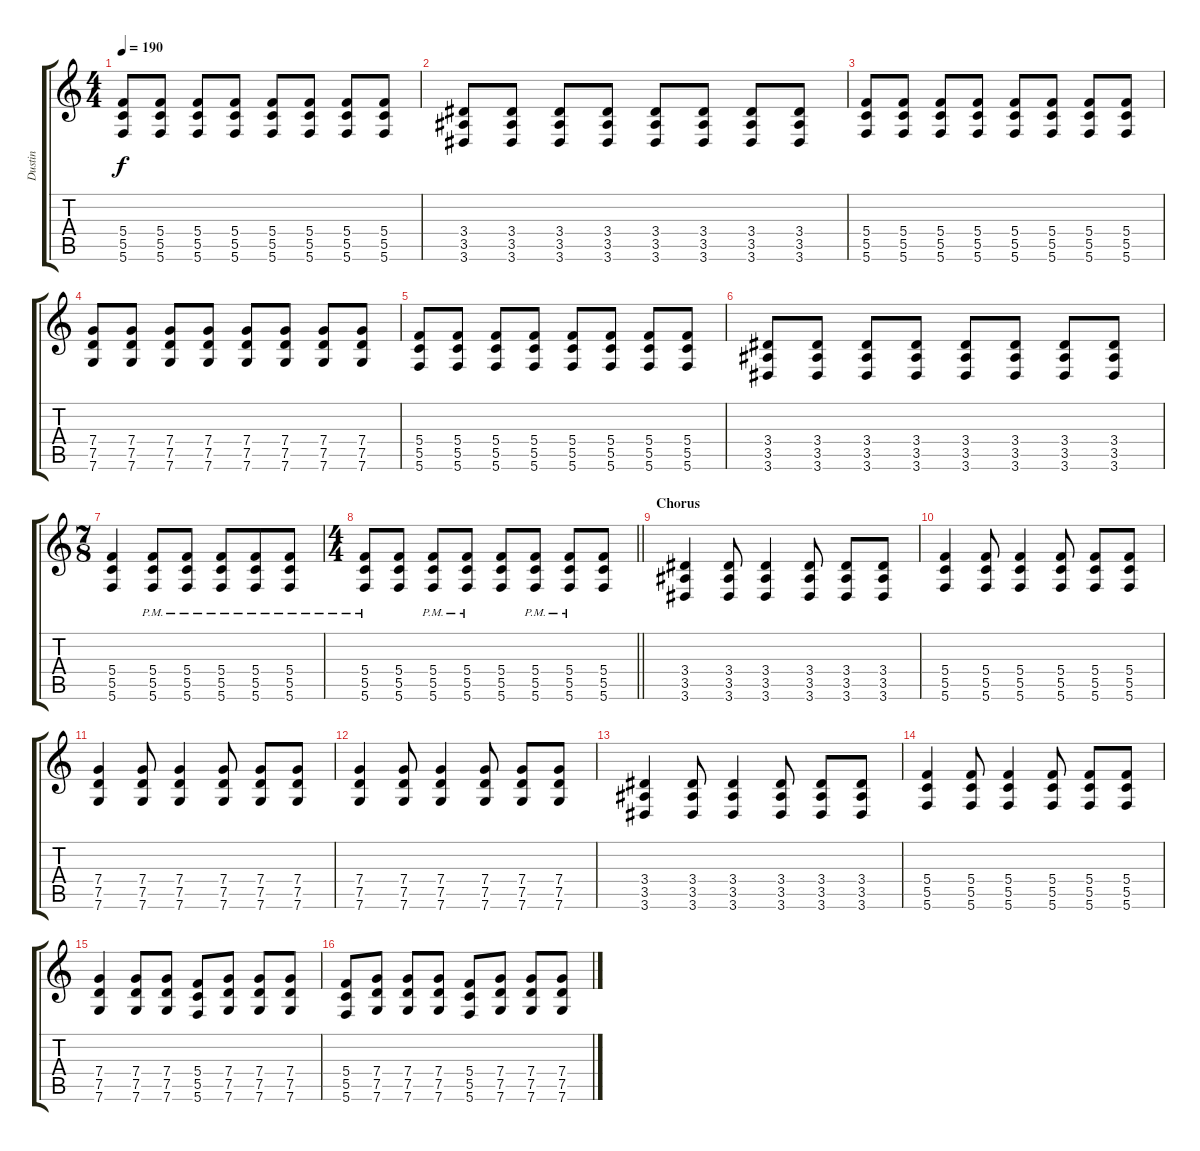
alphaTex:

\track ("Dustin" "Dustin") {instrument overdrivenguitar}
\staff {score tabs}
\tuning (D4 A3 F3 C3 G2 C2) {hide}
\ts (4 4)
\tempo 190
\clef g2
\ks c
(5.4 5.5 5.6).8{dy f} (5.4 5.5 5.6).8 (5.4 5.5 5.6).8 (5.4 5.5 5.6).8 (5.4 5.5 5.6).8 (5.4 5.5 5.6).8 (5.4 5.5 5.6).8 (5.4 5.5 5.6).8 |
(3.4 3.5 3.6).8 (3.4 3.5 3.6).8 (3.4 3.5 3.6).8 (3.4 3.5 3.6).8 (3.4 3.5 3.6).8 (3.4 3.5 3.6).8 (3.4 3.5 3.6).8 (3.4 3.5 3.6).8 |
(5.4 5.5 5.6).8 (5.4 5.5 5.6).8 (5.4 5.5 5.6).8 (5.4 5.5 5.6).8 (5.4 5.5 5.6).8 (5.4 5.5 5.6).8 (5.4 5.5 5.6).8 (5.4 5.5 5.6).8 |
(7.4 7.5 7.6).8 (7.4 7.5 7.6).8 (7.4 7.5 7.6).8 (7.4 7.5 7.6).8 (7.4 7.5 7.6).8 (7.4 7.5 7.6).8 (7.4 7.5 7.6).8 (7.4 7.5 7.6).8 |
(5.4 5.5 5.6).8 (5.4 5.5 5.6).8 (5.4 5.5 5.6).8 (5.4 5.5 5.6).8 (5.4 5.5 5.6).8 (5.4 5.5 5.6).8 (5.4 5.5 5.6).8 (5.4 5.5 5.6).8 |
(3.4 3.5 3.6).8 (3.4 3.5 3.6).8 (3.4 3.5 3.6).8 (3.4 3.5 3.6).8 (3.4 3.5 3.6).8 (3.4 3.5 3.6).8 (3.4 3.5 3.6).8 (3.4 3.5 3.6).8 |
\ts (7 8)
(5.4 5.5 5.6).4 (5.4{pm} 5.5{pm} 5.6{pm}).8 (5.4{pm} 5.5{pm} 5.6{pm}).8 (5.4{pm} 5.5{pm} 5.6{pm}).8 (5.4{pm} 5.5{pm} 5.6{pm}).8 (5.4{pm} 5.5{pm} 5.6{pm}).8 |
\ts (4 4)
\barLineRight lightlight
(5.4{pm} 5.5{pm} 5.6{pm}).8 (5.4 5.5 5.6).8 (5.4{pm} 5.5{pm} 5.6{pm}).8 (5.4{pm} 5.5{pm} 5.6{pm}).8 (5.4 5.5 5.6).8 (5.4{pm} 5.5{pm} 5.6{pm}).8 (5.4{pm} 5.5{pm} 5.6{pm}).8 (5.4 5.5 5.6).8 |
\section ("" "Chorus")
(3.4 3.5 3.6).4 (3.4 3.5 3.6).8 (3.4 3.5 3.6).4 (3.4 3.5 3.6).8 (3.4 3.5 3.6).8 (3.4 3.5 3.6).8 |
(5.4 5.5 5.6).4 (5.4 5.5 5.6).8 (5.4 5.5 5.6).4 (5.4 5.5 5.6).8 (5.4 5.5 5.6).8 (5.4 5.5 5.6).8 |
(7.4 7.5 7.6).4 (7.4 7.5 7.6).8 (7.4 7.5 7.6).4 (7.4 7.5 7.6).8 (7.4 7.5 7.6).8 (7.4 7.5 7.6).8 |
(7.4 7.5 7.6).4 (7.4 7.5 7.6).8 (7.4 7.5 7.6).4 (7.4 7.5 7.6).8 (7.4 7.5 7.6).8 (7.4 7.5 7.6).8 |
(3.4 3.5 3.6).4 (3.4 3.5 3.6).8 (3.4 3.5 3.6).4 (3.4 3.5 3.6).8 (3.4 3.5 3.6).8 (3.4 3.5 3.6).8 |
(5.4 5.5 5.6).4 (5.4 5.5 5.6).8 (5.4 5.5 5.6).4 (5.4 5.5 5.6).8 (5.4 5.5 5.6).8 (5.4 5.5 5.6).8 |
(7.4 7.5 7.6).4 (7.4 7.5 7.6).8 (7.4 7.5 7.6).8 (5.4 5.5 5.6).8 (7.4 7.5 7.6).8 (7.4 7.5 7.6).8 (7.4 7.5 7.6).8 |
(5.4 5.5 5.6).8 (7.4 7.5 7.6).8 (7.4 7.5 7.6).8 (7.4 7.5 7.6).8 (5.4 5.5 5.6).8 (7.4 7.5 7.6).8 (7.4 7.5 7.6).8 (7.4 7.5 7.6).8
